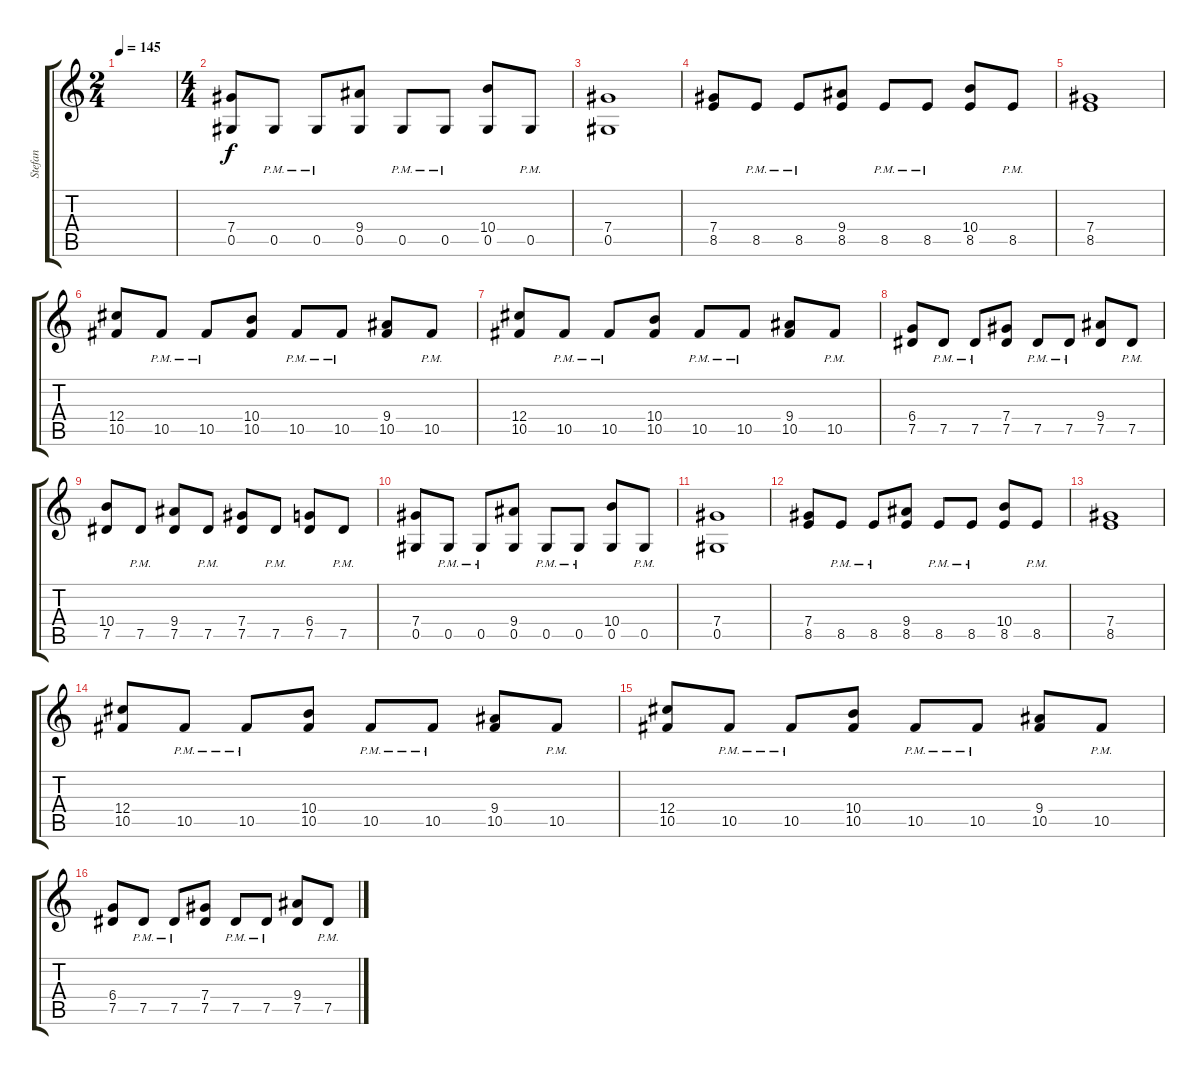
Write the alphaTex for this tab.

\track ("Stefan" "Stefan") {instrument distortionguitar}
\staff {score tabs}
\tuning (Eb4 Bb3 Gb3 Db3 Ab2 Eb2) {hide}
\ts (2 4)
\tempo 145
\clef g2
\ks c
|
\ts (4 4)
(7.4 0.5).8 0.5{pm}.8 0.5{pm}.8 (9.4 0.5).8 0.5{pm}.8 0.5{pm}.8 (10.4 0.5).8 0.5{pm}.8 |
(7.4 0.5).1 |
(7.4 8.5).8 8.5{pm}.8 8.5{pm}.8 (9.4 8.5).8 8.5{pm}.8 8.5{pm}.8 (10.4 8.5).8 8.5{pm}.8 |
(7.4 8.5).1 |
(12.4 10.5).8 10.5{pm}.8 10.5{pm}.8 (10.4 10.5).8 10.5{pm}.8 10.5{pm}.8 (9.4 10.5).8 10.5{pm}.8 |
(12.4 10.5).8 10.5{pm}.8 10.5{pm}.8 (10.4 10.5).8 10.5{pm}.8 10.5{pm}.8 (9.4 10.5).8 10.5{pm}.8 |
(6.4 7.5).8 7.5{pm}.8 7.5{pm}.8 (7.4 7.5).8 7.5{pm}.8 7.5{pm}.8 (9.4 7.5).8 7.5{pm}.8 |
(10.4 7.5).8 7.5{pm}.8 (9.4 7.5).8 7.5{pm}.8 (7.4 7.5).8 7.5{pm}.8 (6.4 7.5).8 7.5{pm}.8 |
(7.4 0.5).8 0.5{pm}.8 0.5{pm}.8 (9.4 0.5).8 0.5{pm}.8 0.5{pm}.8 (10.4 0.5).8 0.5{pm}.8 |
(7.4 0.5).1 |
(7.4 8.5).8 8.5{pm}.8 8.5{pm}.8 (9.4 8.5).8 8.5{pm}.8 8.5{pm}.8 (10.4 8.5).8 8.5{pm}.8 |
(7.4 8.5).1 |
(12.4 10.5).8 10.5{pm}.8 10.5{pm}.8 (10.4 10.5).8 10.5{pm}.8 10.5{pm}.8 (9.4 10.5).8 10.5{pm}.8 |
(12.4 10.5).8 10.5{pm}.8 10.5{pm}.8 (10.4 10.5).8 10.5{pm}.8 10.5{pm}.8 (9.4 10.5).8 10.5{pm}.8 |
(6.4 7.5).8 7.5{pm}.8 7.5{pm}.8 (7.4 7.5).8 7.5{pm}.8 7.5{pm}.8 (9.4 7.5).8 7.5{pm}.8
